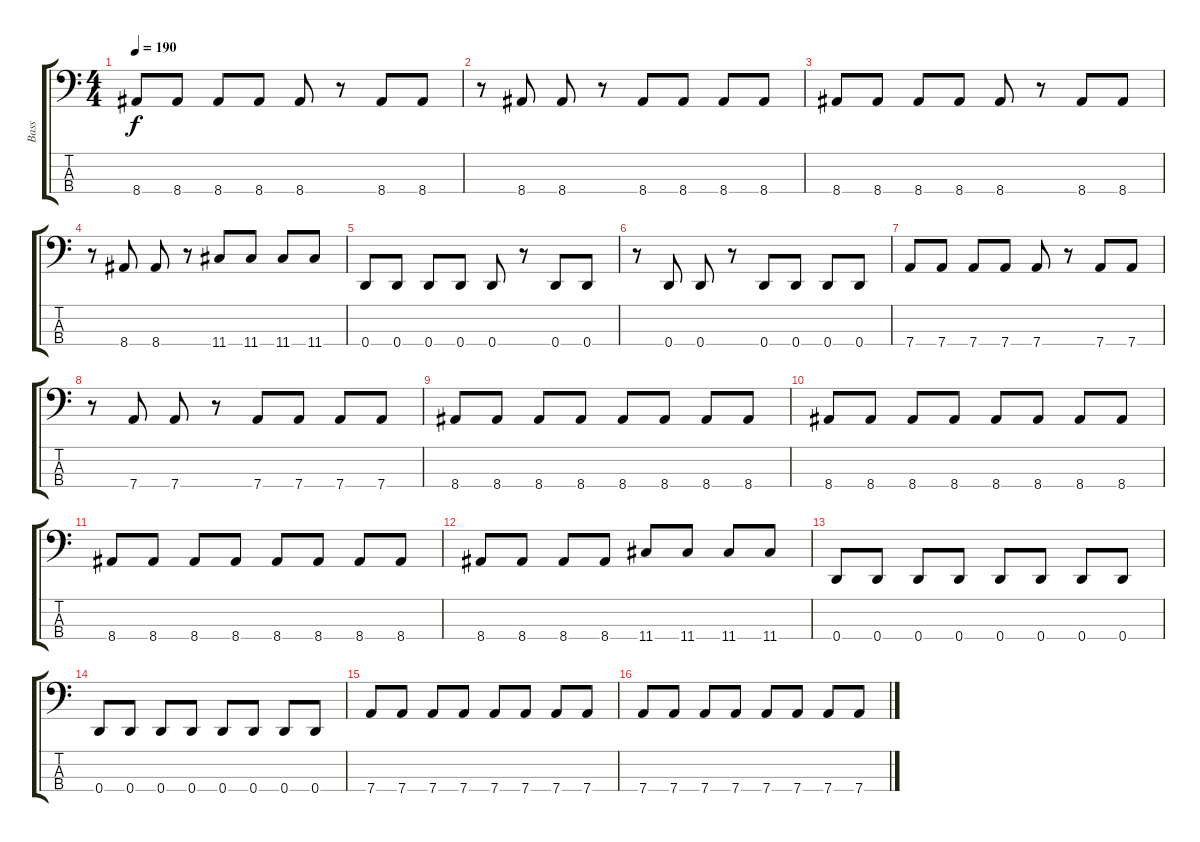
\track ("Bass" "Bass") {instrument electricbasspick}
\staff {score tabs}
\tuning (G2 D2 A1 D1) {hide}
\ts (4 4)
\tempo 190
\clef f4
\ks c
8.4.8{dy f} 8.4.8 8.4.8 8.4.8 8.4.8 r.8 8.4.8 8.4.8 |
r.8 8.4.8 8.4.8 r.8 8.4.8 8.4.8 8.4.8 8.4.8 |
8.4.8 8.4.8 8.4.8 8.4.8 8.4.8 r.8 8.4.8 8.4.8 |
r.8 8.4.8 8.4.8 r.8 11.4.8 11.4.8 11.4.8 11.4.8 |
0.4.8 0.4.8 0.4.8 0.4.8 0.4.8 r.8 0.4.8 0.4.8 |
r.8 0.4.8 0.4.8 r.8 0.4.8 0.4.8 0.4.8 0.4.8 |
7.4.8 7.4.8 7.4.8 7.4.8 7.4.8 r.8 7.4.8 7.4.8 |
r.8 7.4.8 7.4.8 r.8 7.4.8 7.4.8 7.4.8 7.4.8 |
8.4.8 8.4.8 8.4.8 8.4.8 8.4.8 8.4.8 8.4.8 8.4.8 |
8.4.8 8.4.8 8.4.8 8.4.8 8.4.8 8.4.8 8.4.8 8.4.8 |
8.4.8 8.4.8 8.4.8 8.4.8 8.4.8 8.4.8 8.4.8 8.4.8 |
8.4.8 8.4.8 8.4.8 8.4.8 11.4.8 11.4.8 11.4.8 11.4.8 |
0.4.8 0.4.8 0.4.8 0.4.8 0.4.8 0.4.8 0.4.8 0.4.8 |
0.4.8 0.4.8 0.4.8 0.4.8 0.4.8 0.4.8 0.4.8 0.4.8 |
7.4.8 7.4.8 7.4.8 7.4.8 7.4.8 7.4.8 7.4.8 7.4.8 |
7.4.8 7.4.8 7.4.8 7.4.8 7.4.8 7.4.8 7.4.8 7.4.8
